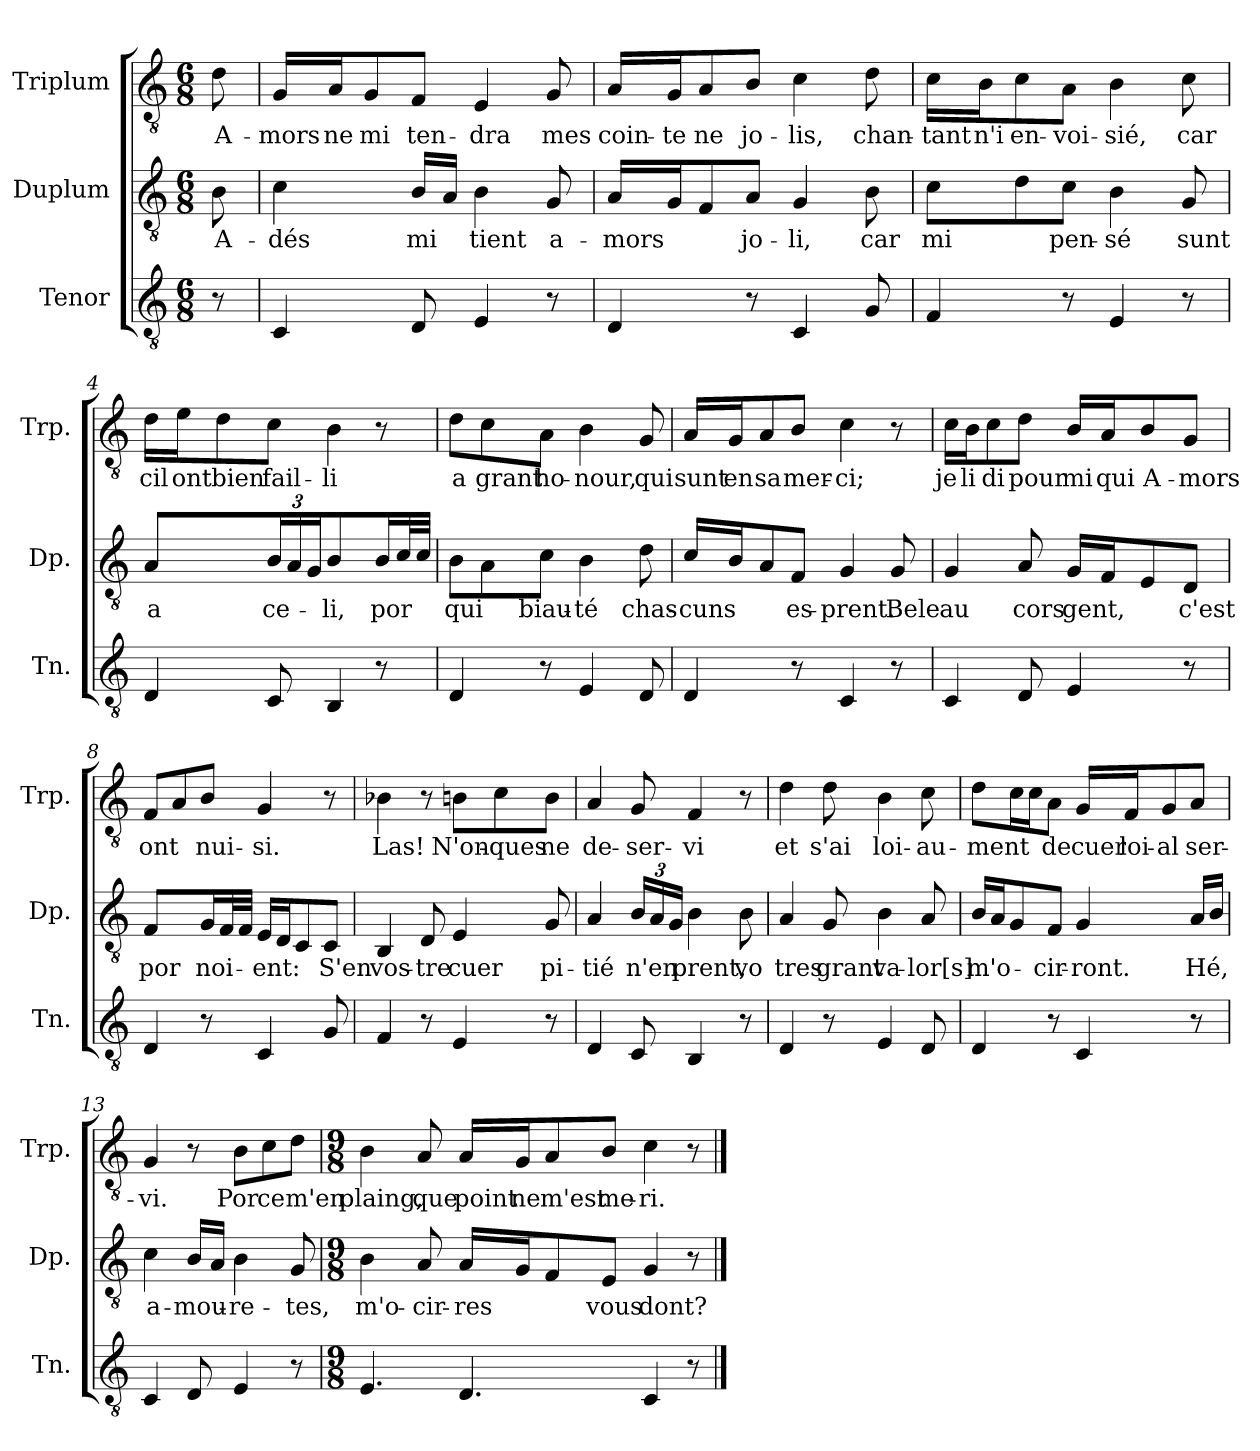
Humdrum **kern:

**kern	**kern	**text	**kern	**text
*part3	*part2	*part2	*part1	*part1
*staff3	*staff2	*staff2	*staff1	*staff1
*I"Tenor	*I"Duplum	*	*I"Triplum	*
*I'Tn.	*I'Dp.	*	*I'Trp.	*
*clefGv2	*clefGv2	*	*clefGv2	*
*k[]	*k[]	*	*k[]	*
*M6/8	*M6/8	*	*M6/8	*
=	=	=	=	=
!	!	!LO:LY:b	!	!LO:LY:b
8r	8B\	A-	8d\	A-
=1	=1	=1	=1	=1
!	!	!LO:LY:b	!	!LO:LY:b
4C/	4c\	-dés	16G/LL	-mors
!	!	!	!	!LO:LY:b
.	.	.	16A/J	ne
!	!	!	!	!LO:LY:b
.	.	.	8G/	mi
!	!	!LO:LY:b	!	!LO:LY:b
8D/	16B/LL	mi	8F/J	ten-
.	16A/JJ	.	.	.
!	!	!LO:LY:b	!	!LO:LY:b
4E/	4B\	tient	4E/	-dra
!	!	!LO:LY:b	!	!LO:LY:b
8r	8G/	a-	8G/	mes
=2	=2	=2	=2	=2
!	!	!LO:LY:b	!	!LO:LY:b
4D/	16A/LL	-mors	16A/LL	coin-
!	!	!	!	!LO:LY:b
.	16G/J	.	16G/J	-te
!	!	!	!	!LO:LY:b
.	8F/	.	8A/	ne
!	!	!LO:LY:b	!	!LO:LY:b
8r	8A/J	jo-	8B/J	jo-
!	!	!LO:LY:b	!	!LO:LY:b
4C/	4G/	-li,	4c\	-lis,
!	!	!LO:LY:b	!	!LO:LY:b
8G/	8B\	car	8d\	chan-
=3	=3	=3	=3	=3
!	!	!LO:LY:b	!	!LO:LY:b
4F/	8c\L	mi	16c\LL	-tant
!	!	!	!	!LO:LY:b
.	.	.	16B\J	n'i
!	!	!	!	!LO:LY:b
.	8d\	.	8c\	en-
!	!	!LO:LY:b	!	!LO:LY:b
8r	8c\J	pen-	8A\J	-voi-
!	!	!LO:LY:b	!	!LO:LY:b
4E/	4B\	-sé	4B\	-sié,
!	!	!LO:LY:b	!	!LO:LY:b
8r	8G/	sunt	8c\	car
!!LO:LB:g=z
=4	=4	=4	=4	=4
!	!	!LO:LY:b	!	!LO:LY:b
4D/	4A/	a	16d\LL	cil
!	!	!	!	!LO:LY:b
.	.	.	16e\J	ont
!	!	!	!	!LO:LY:b
.	.	.	8d\	bien
*	*Xbrackettup	*	*	*
!	!	!LO:LY:b	!	!LO:LY:b
8C/	24B/LL	ce-	8c\J	fail-
.	24A/	.	.	.
.	24G/JJ	.	.	.
!	!	!LO:LY:b	!	!LO:LY:b
4BB/	4B\	-li,	4B\	-li
!	!	!LO:LY:b	!	!
8r	16B\LL	por	8r	.
*	*tremolo	*	*	*
.	32c\	.	.	.
.	32c\JJJ	.	.	.
*	*Xtremolo	*	*	*
=5	=5	=5	=5	=5
!	!	!LO:LY:b	!	!LO:LY:b
4D/	8B\L	qui	8d\L	a
!	!	!	!	!LO:LY:b
.	8A\	.	8c\	grant
!	!	!LO:LY:b	!	!LO:LY:b
8r	8c\J	biau-	8A\J	ho-
!	!	!LO:LY:b	!	!LO:LY:b
4E/	4B\	-té	4B\	-nour,
!	!	!LO:LY:b	!	!LO:LY:b
8D/	8d\	chas-	8G/	qui
=6	=6	=6	=6	=6
!	!	!LO:LY:b	!	!LO:LY:b
4D/	16c/LL	-cuns	16A/LL	sunt
!	!	!	!	!LO:LY:b
.	16B/J	.	16G/J	en
!	!	!	!	!LO:LY:b
.	8A/	.	8A/	sa
!	!	!LO:LY:b	!	!LO:LY:b
8r	8F/J	es-	8B/J	mer-
!	!	!LO:LY:b	!	!LO:LY:b
4C/	4G/	-prent.	4c\	-ci;
!	!	!LO:LY:b	!	!
8r	8G/	Bele	8r	.
!!LO:LB:g=z
=7	=7	=7	=7	=7
!	!	!LO:LY:b	!	!LO:LY:b
4C/	4G/	au	16c\LL	je
!	!	!	!	!LO:LY:b
.	.	.	16B\J	li
!	!	!	!	!LO:LY:b
.	.	.	8c\	di
!	!	!LO:LY:b	!	!LO:LY:b
8D/	8A/	cors	8d\J	pour
!	!	!LO:LY:b	!	!LO:LY:b
4E/	16G/LL	gent,	16B/LL	mi
!	!	!	!	!LO:LY:b
.	16F/J	.	16A/J	qui
!	!	!	!	!LO:LY:b
.	8E/	.	8B/	A-
!	!	!LO:LY:b	!	!LO:LY:b
8r	8D/J	c'est	8G/J	-mors
=8	=8	=8	=8	=8
!	!	!LO:LY:b	!	!LO:LY:b
4D/	4F/	por	8F/L	ont
.	.	.	8A/	.
!	!	!LO:LY:b	!	!LO:LY:b
8r	16G/LL	noi-	8B/J	nui-
*	*tremolo	*	*	*
.	32F/	.	.	.
.	32F/JJJ	.	.	.
*	*Xtremolo	*	*	*
!	!	!LO:LY:b	!	!LO:LY:b
4C/	16E/LL	-ent:	4G/	-si.
.	16D/J	.	.	.
.	8C/	.	.	.
!	!	!LO:LY:b	!	!
8G/	8C/J	S'en	8r	.
=9	=9	=9	=9	=9
!	!	!LO:LY:b	!	!LO:LY:b
4F/	4BB/	vos-	4B-X\	Las!
!	!	!LO:LY:b	!	!
8r	8D/	-tre	8r	.
!	!	!LO:LY:b	!	!LO:LY:b
4E/	4E/	cuer	8Bn\L	N'on-
!	!	!	!	!LO:LY:b
.	.	.	8c\	-ques
!	!	!LO:LY:b	!	!LO:LY:b
8r	8G/	pi-	8B\J	ne
=10	=10	=10	=10	=10
!	!	!LO:LY:b	!	!LO:LY:b
4D/	4A/	-tié	4A/	de-
!	!	!LO:LY:b	!	!LO:LY:b
8C/	24B/LL	n'en	8G/	-ser-
.	24A/	.	.	.
.	24G/JJ	.	.	.
!	!	!LO:LY:b	!	!LO:LY:b
4BB/	4B\	prent,	4F/	-vi
!	!	!LO:LY:b	!	!
8r	8B\	vo	8r	.
!!LO:PB:g=z
=11	=11	=11	=11	=11
!	!	!LO:LY:b	!	!LO:LY:b
4D/	4A/	tres	4d\	et
!	!	!LO:LY:b	!	!LO:LY:b
8r	8G/	grant	8d\	s'ai
!	!	!LO:LY:b	!	!LO:LY:b
4E/	4B\	va-	4B\	loi-
!	!	!LO:LY:b	!	!LO:LY:b
8D/	8A/	-lor[s]	8c\	-au-
=12	=12	=12	=12	=12
!	!	!LO:LY:b	!	!LO:LY:b
4D/	16B/LL	m'o-	8d\L	-ment
.	16A/J	.	.	.
*	*	*	*tremolo	*
.	8G/	.	16c\	.
.	.	.	16c\	.
*	*	*	*Xtremolo	*
!	!	!LO:LY:b	!	!LO:LY:b
8r	8F/J	-cir-	8A\J	de
!	!	!LO:LY:b	!	!LO:LY:b
4C/	4G/	-ront.	16G/LL	cuer
!	!	!	!	!LO:LY:b
.	.	.	16F/J	loi-
!	!	!	!	!LO:LY:b
.	.	.	8G/	-al
!	!	!LO:LY:b	!	!LO:LY:b
8r	16A/LL	Hé,	8A/J	ser-
.	16B/JJ	.	.	.
=13	=13	=13	=13	=13
!	!	!LO:LY:b	!	!LO:LY:b
4C/	4c\	a-	4G/	-vi.
!	!	!LO:LY:b	!	!
8D/	16B/LL	-mou-	8r	.
.	16A/JJ	.	.	.
!	!	!LO:LY:b	!	!LO:LY:b
4E/	4B\	-re-	8B\L	Por
!	!	!	!	!LO:LY:b
.	.	.	8c\	ce
!	!	!LO:LY:b	!	!LO:LY:b
8r	8G/	-tes,	8d\J	m'en
!!LO:LB:g=z
=14	=14	=14	=14	=14
*M9/8	*M9/8	*	*M9/8	*
!	!	!LO:LY:b	!	!LO:LY:b
4.E/	4B\	m'o-	4B\	plaing,
!	!	!LO:LY:b	!	!LO:LY:b
.	8A/	-cir-	8A/	que
!	!	!LO:LY:b	!	!LO:LY:b
4.D/	16A/LL	-res	16A/LL	point
!	!	!	!	!LO:LY:b
.	16G/J	.	16G/J	ne
!	!	!	!	!LO:LY:b
.	8F/	.	8A/	m'est
!	!	!LO:LY:b	!	!LO:LY:b
.	8E/J	vous	8B/J	me-
!	!	!LO:LY:b	!	!LO:LY:b
4C/	4G/	dont?	4c\	-ri.
8r	8r	.	8r	.
==	==	==	==	==
*-	*-	*-	*-	*-
